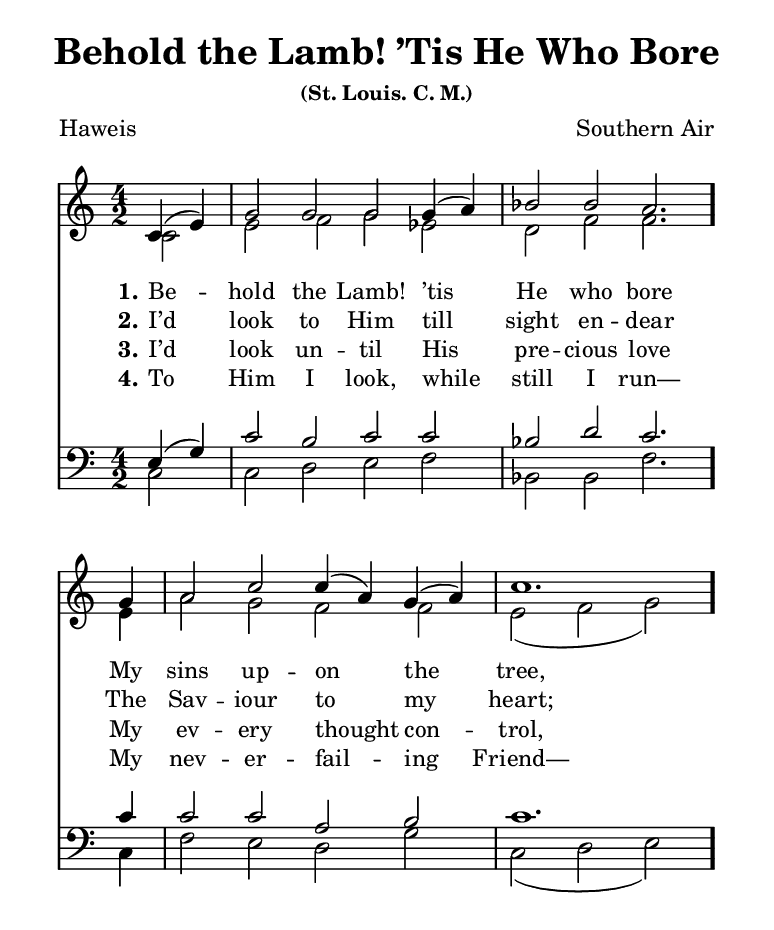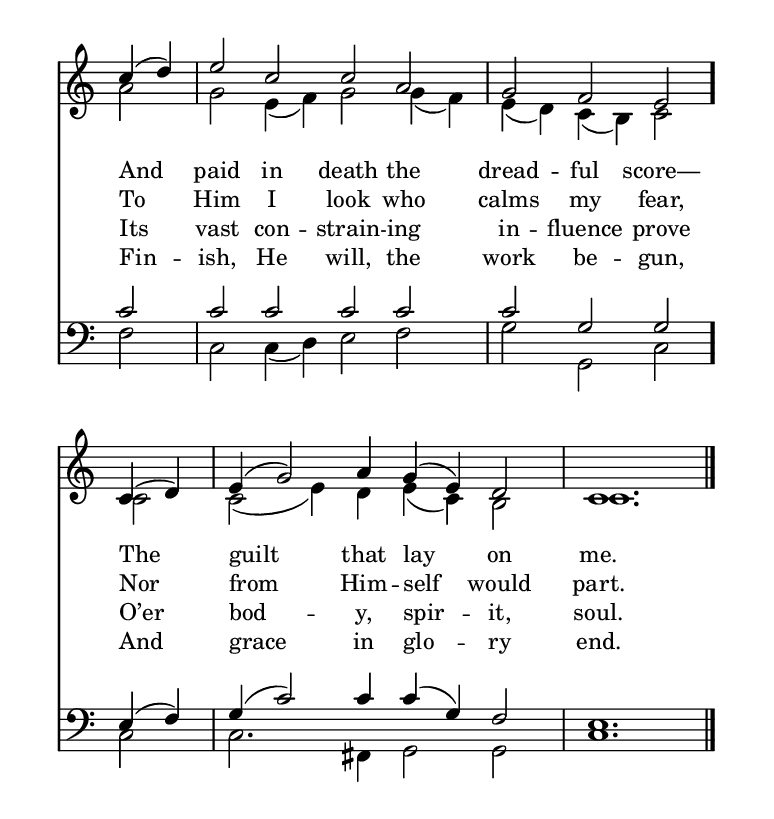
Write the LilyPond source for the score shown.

\include "common/global.ily"
\paper {
  \include "common/paper.ily"
  ragged-bottom = ##t
  ragged-last-bottom = ##t
  systems-per-page = 2
  %page-count = ##f
}

\header{
  title = "Behold the Lamb! ’Tis He Who Bore"
  subsubtitle = "(St. Louis. C. M.)"
  %meter = "C.M."
  poet = "Haweis"
  composer = "Southern Air"
  %copyright = ""
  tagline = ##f
}

% for fermata in MIDI
ta = { \tempo 2=80 }
tb = { \tempo 2=40 }

global = {
  \include "common/overrides.ily"
  \override Staff.TimeSignature.style = #'()
  \time 4/2
  \override Score.MetronomeMark.transparent = ##t % hide all fermata changes too
  \ta
  \key c \major
  \partial 2
  \autoBeamOff
}

notesSoprano = {
\global
\relative c' {

  { c4( e4) | g2 g2 g2 g4( a4) | bes2 bes2 a2. }
  { g4 | a2 c2 c4( a4) g4( a4) | c1. }
  { c4( d4) | e2 c2 c2 a2 | g2 f2 e2 }
%  { c4( d4) | e4( g4) a4 g4( e4) | d2 c1 } % this is how it looks in my probably-mismarked photocopy
  { c4( d4) | e4( g2) a4 g4( e4) d2 | c1. } % I changed the c1 to a c1. at the end to make it fit, and moved the barcheck

  \bar "|."

}
}

notesAlto = {
\global
\relative e' {

  { c2 | e2 f2 g2 ees2 | d2 f2 f2. }
  { e4 | a2 g2 f2 f2 | e2( f2 g2) }
  { a2 | g2 e4( f4) g2 g4( f4) | e4( d4) c4( b4) c2 }
  { c2 | c2( e4) d4 e4( c4) b2 | c1. }

}
}

notesTenor = {
\global
\relative a {

  { e4( g4) | c2 b2 c2 c2 | bes2 d2 c2. }
  { c4 | c2 c2 a2 b2 | c1. }
  { c2 | c2 c2 c2 c2 | c2 g2 g2 }
  { e4( f4) | g4( c2) c4 c4( g4) f2 | e1. }

}
}

notesBass = {
\global
\relative f {

  { c2 | c2 d2 e2 f2 | bes,2 bes2 f'2. }
  { c4 | f2 e2 d2 g2 | c,2( d2 e2) }
  { f2 | c2 c4( d4) e2 f2 | g2 g,2 c2 }
  { c2 | c2. fis,4 g2 g2 | c1. }

}
}

wordsA = \lyricmode {
\set stanza = "1."

Be -- hold the Lamb! ’tis He who bore \bar "."
My sins up -- on the tree, \bar "." \break
And paid in death the dread -- ful score— \bar "."
The guilt that lay on me. \bar "." \break

}

wordsB = \lyricmode {
\set stanza = "2."

I’d look to Him till sight en -- dear
The Sav -- iour to my heart;
To Him I look who calms my fear,
Nor from Him -- self would part.

}

wordsC = \lyricmode {
\set stanza = "3."

I’d look un -- til His pre -- cious love
My ev -- ery thought con -- trol,
Its vast con -- strain -- ing in -- fluence prove
O’er bod -- y, spir -- it, soul.

}

wordsD = \lyricmode {
\set stanza = "4."

To Him I look, while still I run—
My nev -- er -- fail -- ing Friend—
Fin -- ish, He will, the work be -- gun,
And grace in glo -- ry end.

}

\score {
  \context ChoirStaff <<
    \context Staff = upper <<
      \set ChoirStaff.systemStartDelimiter = #'SystemStartBar
      \context Voice  = sopranos { \voiceOne << \notesSoprano >> }
      \context Voice  = altos { \voiceTwo << \notesAlto >> }
      \context Lyrics = one   \lyricsto sopranos \wordsA
      \context Lyrics = two   \lyricsto sopranos \wordsB
      \context Lyrics = three \lyricsto sopranos \wordsC
      \context Lyrics = four  \lyricsto sopranos \wordsD
      %\context Lyrics = five  \lyricsto sopranos \wordsE
    >>
    \context Staff = men <<
      \clef bass
      \context Voice  = tenors { \voiceOne << \notesTenor >> }
      \context Voice  = basses { \voiceTwo << \notesBass >> }
    >>
  >>
  \layout {
    \include "common/layout.ily"
  }
  \midi{
    \include "common/midi.ily"
  }
}

\version "2.18.0"  % necessary for upgrading to future LilyPond versions.

% vi:set et ts=2 sw=2 ai nocindent syntax=lilypond
